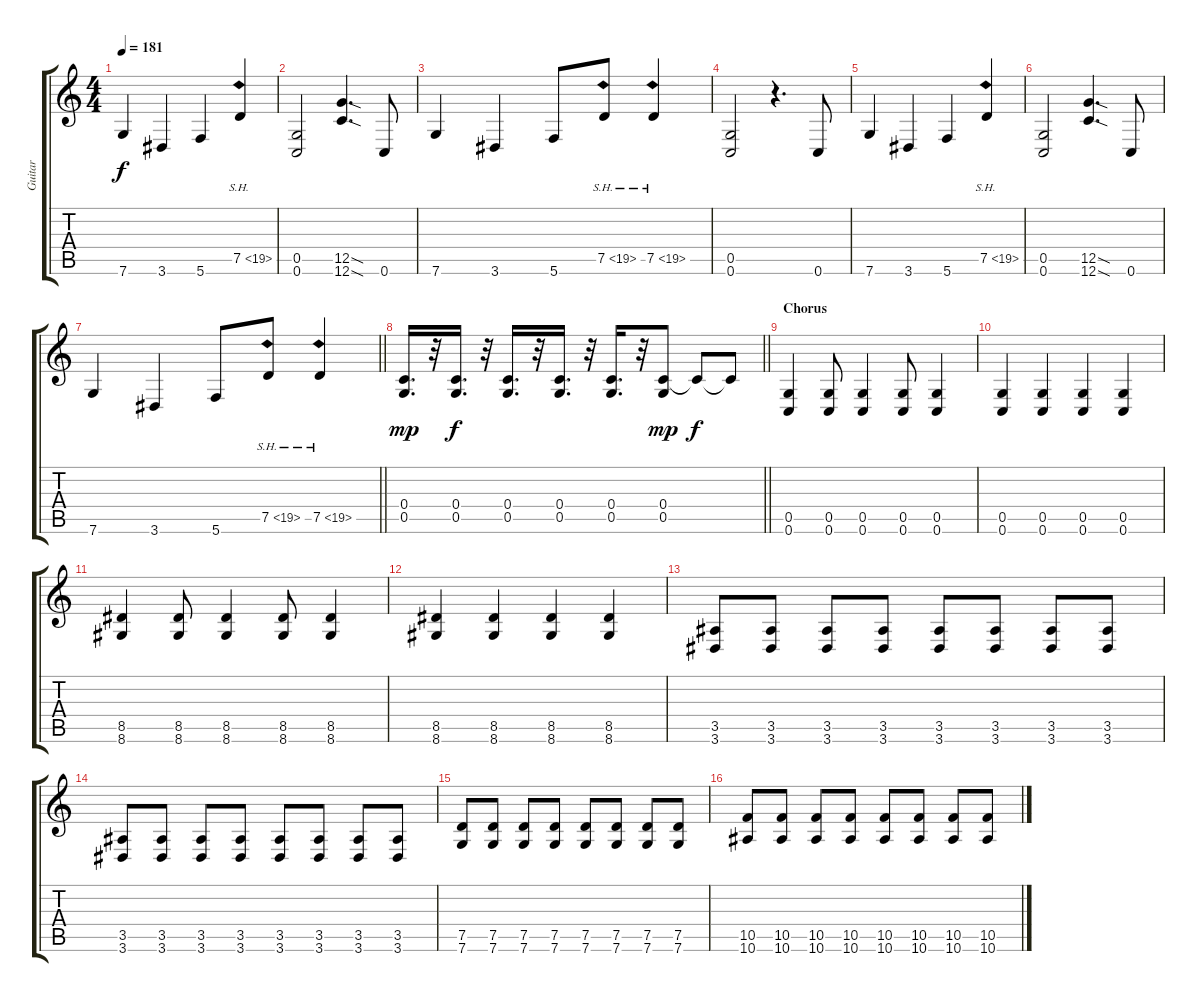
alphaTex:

\track ("Guitar" "Guitar") {instrument distortionguitar}
\staff {score tabs}
\tuning (D4 A3 F3 C3 G2 C2) {hide}
\ts (4 4)
\tempo 181
\clef g2
\ks c
7.6.4{dy f} 3.6.4 5.6.4 7.5{sh 12}.4 |
(0.5 0.6).2 (12.5{sod} 12.6{sod}).4{d} 0.6.8 |
7.6.4 3.6.4 5.6.8 7.5{sh 12}.8 7.5{sh 12}.4 |
(0.5 0.6).2 r.4{d} 0.6.8 |
7.6.4 3.6.4 5.6.4 7.5{sh 12}.4 |
(0.5 0.6).2 (12.5{sod} 12.6{sod}).4{d} 0.6.8 |
\barLineRight lightlight
7.6.4 3.6.4 5.6.8 7.5{sh 12}.8 7.5{sh 12}.4 |
\barLineRight lightlight
(0.4 0.5).16{d dy mp balance 0} r.32 (0.4 0.5).16{d dy f balance 16} r.32 (0.4 0.5).16{d balance 0} r.32 (0.4 0.5).16{d balance 16} r.32 (0.4 0.5).16{d balance 0} r.32 (0.4 0.5).8{dy mp balance 8} 0.4{t}.8{dy f} 0.4{t}.8 |
\section ("" "Chorus")
(0.5 0.6).4 (0.5 0.6).8 (0.5 0.6).4 (0.5 0.6).8 (0.5 0.6).4 |
(0.5 0.6).4 (0.5 0.6).4 (0.5 0.6).4 (0.5 0.6).4 |
(8.5 8.6).4 (8.5 8.6).8 (8.5 8.6).4 (8.5 8.6).8 (8.5 8.6).4 |
(8.5 8.6).4 (8.5 8.6).4 (8.5 8.6).4 (8.5 8.6).4 |
(3.5 3.6).8 (3.5 3.6).8 (3.5 3.6).8 (3.5 3.6).8 (3.5 3.6).8 (3.5 3.6).8 (3.5 3.6).8 (3.5 3.6).8 |
(3.5 3.6).8 (3.5 3.6).8 (3.5 3.6).8 (3.5 3.6).8 (3.5 3.6).8 (3.5 3.6).8 (3.5 3.6).8 (3.5 3.6).8 |
(7.5 7.6).8 (7.5 7.6).8 (7.5 7.6).8 (7.5 7.6).8 (7.5 7.6).8 (7.5 7.6).8 (7.5 7.6).8 (7.5 7.6).8 |
(10.5 10.6).8 (10.5 10.6).8 (10.5 10.6).8 (10.5 10.6).8 (10.5 10.6).8 (10.5 10.6).8 (10.5 10.6).8 (10.5 10.6).8
